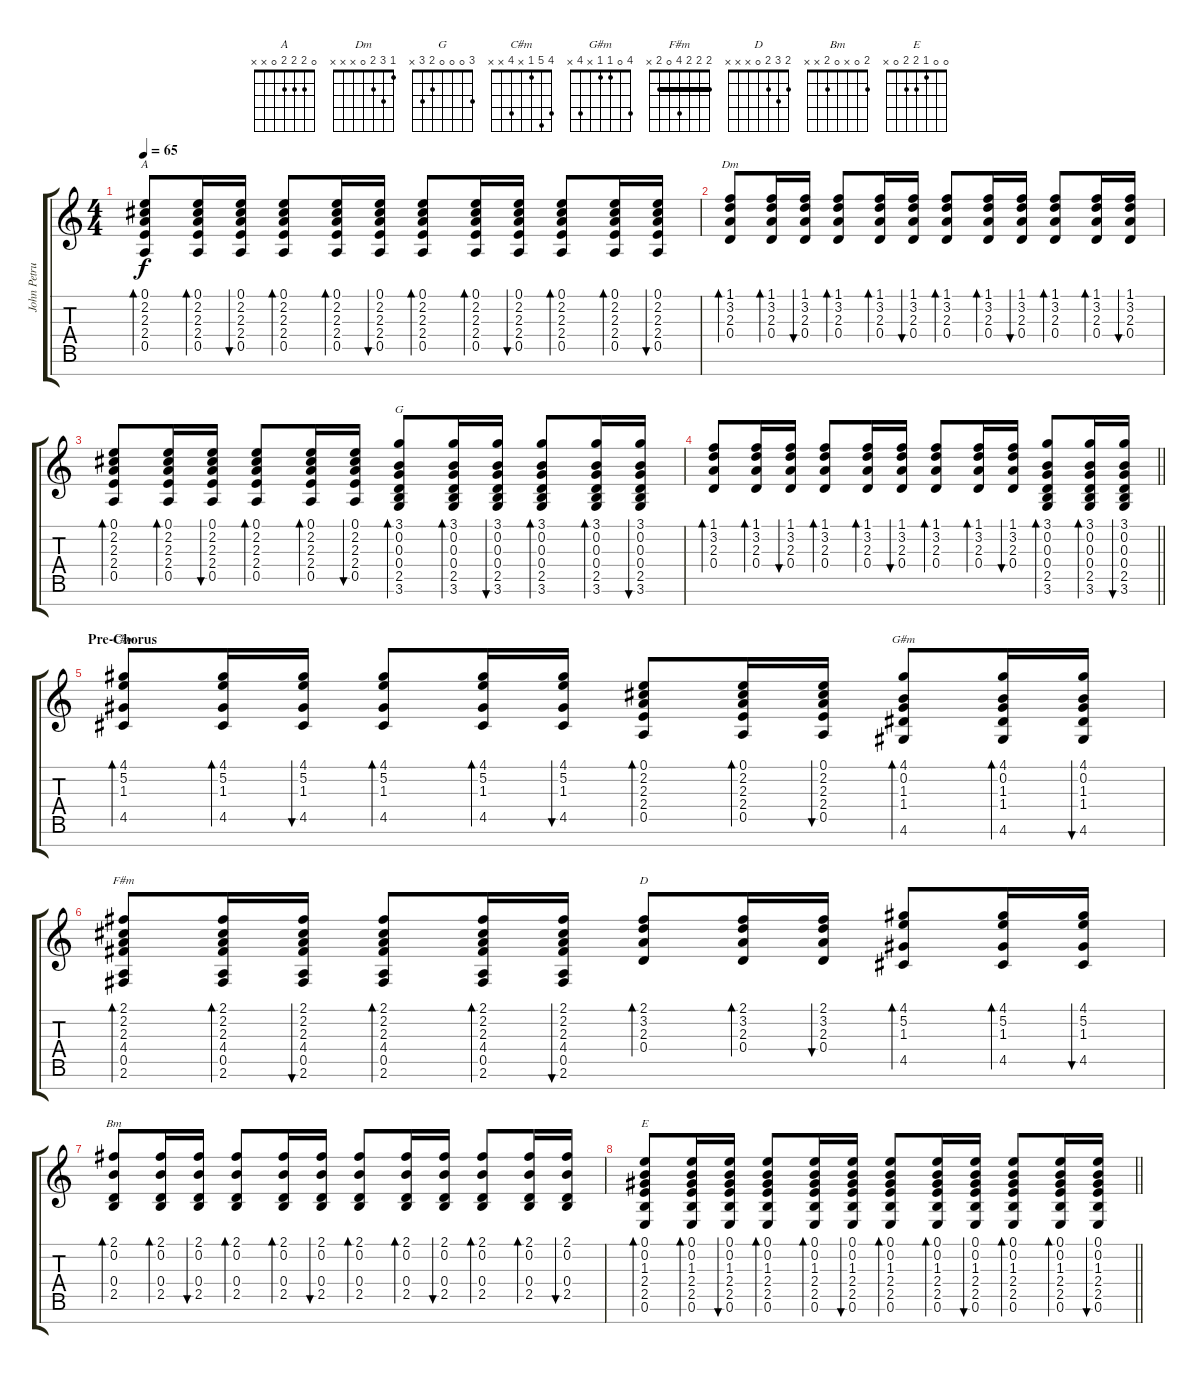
\track ("John Petrucci" "John Petru") {instrument acousticguitarsteel}
\staff {score tabs}
\tuning (E4 B3 G3 D3 A2 E2 B1) {hide}
\chord ("A" 0 2 2 2 0 x x)
\chord ("Dm" 1 3 2 0 x x x)
\chord ("G" 3 0 0 0 2 3 x)
\chord ("C#m" 4 5 1 x 4 x x)
\chord ("G#m" 4 0 1 1 x 4 x)
\chord ("F#m" 2 2 2 4 0 2 x) {barre 2}
\chord ("D" 2 3 2 0 x x x)
\chord ("Bm" 2 0 x 0 2 x x)
\chord ("E" 0 0 1 2 2 0 x)
\ts (4 4)
\tempo 65
\clef g2
\ks c
(0.1 2.2 2.3 2.4 0.5).8{bd 60 ch "A" dy f} (0.1 2.2 2.3 2.4 0.5).16{bd 60} (0.1 2.2 2.3 2.4 0.5).16{bu 60} (0.1 2.2 2.3 2.4 0.5).8{bd 60} (0.1 2.2 2.3 2.4 0.5).16{bd 60} (0.1 2.2 2.3 2.4 0.5).16{bu 60} (0.1 2.2 2.3 2.4 0.5).8{bd 60} (0.1 2.2 2.3 2.4 0.5).16{bd 60} (0.1 2.2 2.3 2.4 0.5).16{bu 60} (0.1 2.2 2.3 2.4 0.5).8{bd 60} (0.1 2.2 2.3 2.4 0.5).16{bd 60} (0.1 2.2 2.3 2.4 0.5).16{bu 60} |
(1.1 3.2 2.3 0.4).8{bd 60 ch "Dm"} (1.1 3.2 2.3 0.4).16{bd 60} (1.1 3.2 2.3 0.4).16{bu 60} (1.1 3.2 2.3 0.4).8{bd 60} (1.1 3.2 2.3 0.4).16{bd 60} (1.1 3.2 2.3 0.4).16{bu 60} (1.1 3.2 2.3 0.4).8{bd 60} (1.1 3.2 2.3 0.4).16{bd 60} (1.1 3.2 2.3 0.4).16{bu 60} (1.1 3.2 2.3 0.4).8{bd 60} (1.1 3.2 2.3 0.4).16{bd 60} (1.1 3.2 2.3 0.4).16{bu 60} |
(0.1 2.2 2.3 2.4 0.5).8{bd 60} (0.1 2.2 2.3 2.4 0.5).16{bd 60} (0.1 2.2 2.3 2.4 0.5).16{bu 60} (0.1 2.2 2.3 2.4 0.5).8{bd 60} (0.1 2.2 2.3 2.4 0.5).16{bd 60} (0.1 2.2 2.3 2.4 0.5).16{bu 60} (3.1 0.2 0.3 0.4 2.5 3.6).8{bd 60 ch "G"} (3.1 0.2 0.3 0.4 2.5 3.6).16{bd 60} (3.1 0.2 0.3 0.4 2.5 3.6).16{bu 60} (3.1 0.2 0.3 0.4 2.5 3.6).8{bd 60} (3.1 0.2 0.3 0.4 2.5 3.6).16{bd 60} (3.1 0.2 0.3 0.4 2.5 3.6).16{bu 60} |
\barLineRight lightlight
(1.1 3.2 2.3 0.4).8{bd 60} (1.1 3.2 2.3 0.4).16{bd 60} (1.1 3.2 2.3 0.4).16{bu 60} (1.1 3.2 2.3 0.4).8{bd 60} (1.1 3.2 2.3 0.4).16{bd 60} (1.1 3.2 2.3 0.4).16{bu 60} (1.1 3.2 2.3 0.4).8{bd 60} (1.1 3.2 2.3 0.4).16{bd 60} (1.1 3.2 2.3 0.4).16{bu 60} (3.1 0.2 0.3 0.4 2.5 3.6).8{bd 60} (3.1 0.2 0.3 0.4 2.5 3.6).16{bd 60} (3.1 0.2 0.3 0.4 2.5 3.6).16{bu 60} |
\section ("" "Pre-Chorus")
(4.1 5.2 1.3 4.5).8{bd 60 ch "C#m"} (4.1 5.2 1.3 4.5).16{bd 60} (4.1 5.2 1.3 4.5).16{bu 60} (4.1 5.2 1.3 4.5).8{bd 60} (4.1 5.2 1.3 4.5).16{bd 60} (4.1 5.2 1.3 4.5).16{bu 60} (0.1 2.2 2.3 2.4 0.5).8{bd 60} (0.1 2.2 2.3 2.4 0.5).16{bd 60} (0.1 2.2 2.3 2.4 0.5).16{bu 60} (4.1 0.2 1.3 1.4 4.6).8{bd 60 ch "G#m"} (4.1 0.2 1.3 1.4 4.6).16{bd 60} (4.1 0.2 1.3 1.4 4.6).16{bu 60} |
(2.1 2.2 2.3 4.4 0.5 2.6).8{bd 60 ch "F#m"} (2.1 2.2 2.3 4.4 0.5 2.6).16{bd 60} (2.1 2.2 2.3 4.4 0.5 2.6).16{bu 60} (2.1 2.2 2.3 4.4 0.5 2.6).8{bd 60} (2.1 2.2 2.3 4.4 0.5 2.6).16{bd 60} (2.1 2.2 2.3 4.4 0.5 2.6).16{bu 60} (2.1 3.2 2.3 0.4).8{bd 60 ch "D"} (2.1 3.2 2.3 0.4).16{bd 60} (2.1 3.2 2.3 0.4).16{bu 60} (4.1 5.2 1.3 4.5).8{bd 60} (4.1 5.2 1.3 4.5).16{bd 60} (4.1 5.2 1.3 4.5).16{bu 60} |
(2.1 0.2 0.4 2.5).8{bd 60 ch "Bm"} (2.1 0.2 0.4 2.5).16{bd 60} (2.1 0.2 0.4 2.5).16{bu 60} (2.1 0.2 0.4 2.5).8{bd 60} (2.1 0.2 0.4 2.5).16{bd 60} (2.1 0.2 0.4 2.5).16{bu 60} (2.1 0.2 0.4 2.5).8{bd 60} (2.1 0.2 0.4 2.5).16{bd 60} (2.1 0.2 0.4 2.5).16{bu 60} (2.1 0.2 0.4 2.5).8{bd 60} (2.1 0.2 0.4 2.5).16{bd 60} (2.1 0.2 0.4 2.5).16{bu 60} |
\barLineRight lightlight
(0.1 0.2 1.3 2.4 2.5 0.6).8{bd 60 ch "E"} (0.1 0.2 1.3 2.4 2.5 0.6).16{bd 60} (0.1 0.2 1.3 2.4 2.5 0.6).16{bu 60} (0.1 0.2 1.3 2.4 2.5 0.6).8{bd 60} (0.1 0.2 1.3 2.4 2.5 0.6).16{bd 60} (0.1 0.2 1.3 2.4 2.5 0.6).16{bu 60} (0.1 0.2 1.3 2.4 2.5 0.6).8{bd 60} (0.1 0.2 1.3 2.4 2.5 0.6).16{bd 60} (0.1 0.2 1.3 2.4 2.5 0.6).16{bu 60} (0.1 0.2 1.3 2.4 2.5 0.6).8{bd 60} (0.1 0.2 1.3 2.4 2.5 0.6).16{bd 60} (0.1 0.2 1.3 2.4 2.5 0.6).16{bu 60}
